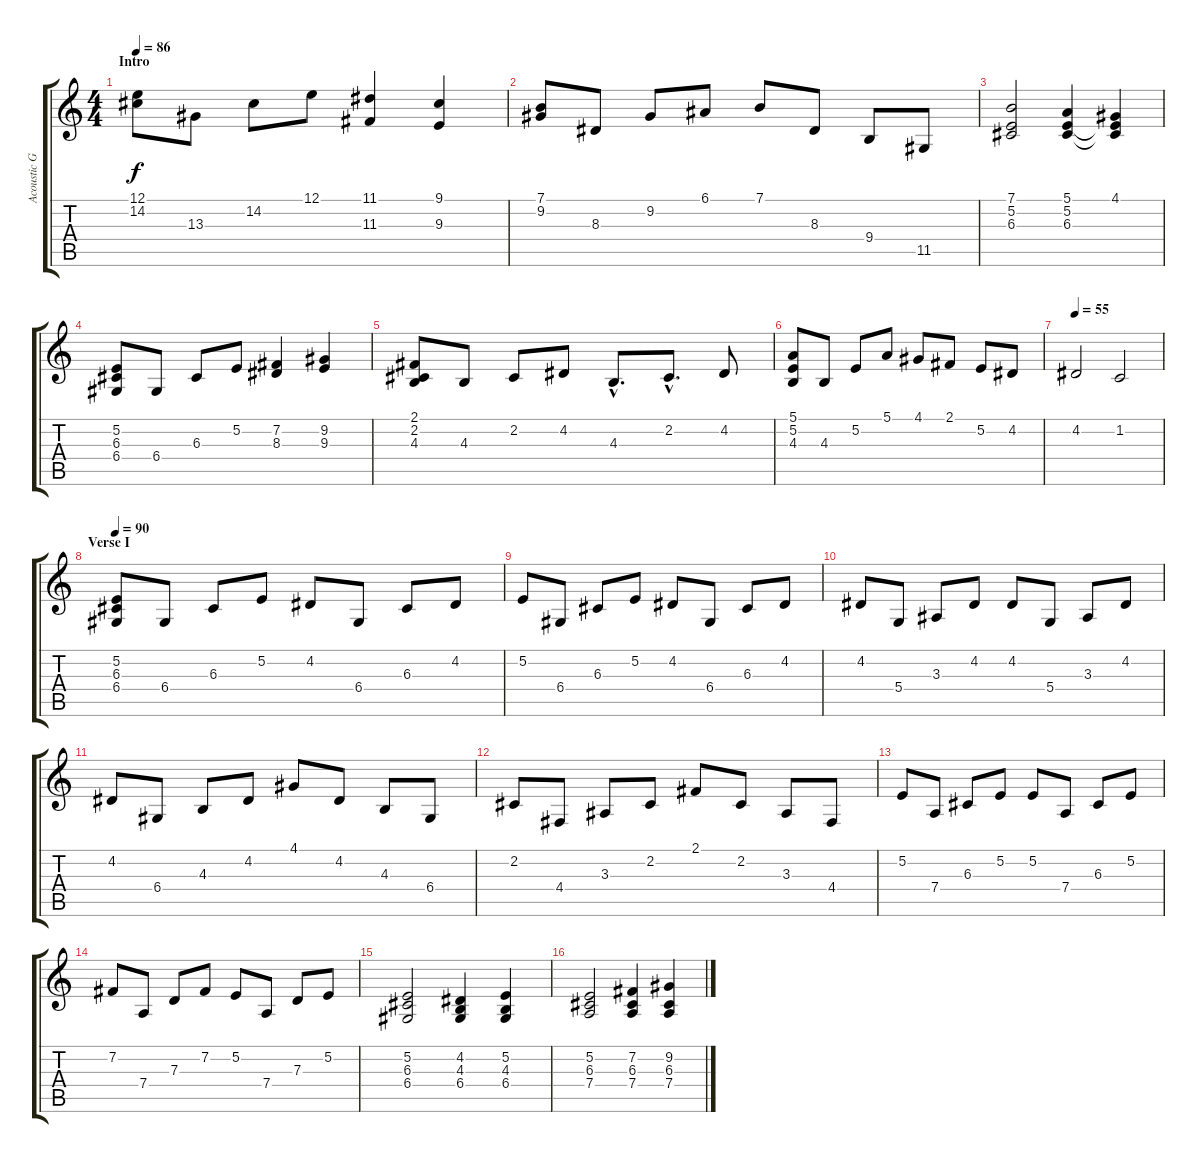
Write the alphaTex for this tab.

\track ("Acoustic Grand Piano (Right Hand)" "Acoustic G") {instrument acousticgrandpiano}
\staff {score tabs}
\tuning (E4 B3 G3 D3 A2 E2) {hide}
\ts (4 4)
\section ("" "Intro")
\tempo 86
\clef g2
\ks c
(12.1 14.2).8{dy f instrument acousticgrandpiano} 13.3.8 14.2.8 12.1.8 (11.1 11.3).4 (9.1 9.3).4 |
(7.1 9.2).8 8.3.8 9.2.8 6.1.8 7.1.8 8.3.8 9.4.8 11.5.8 |
(7.1 5.2 6.3).2 (5.1 5.2 6.3).4 (4.1 5.2{t} 6.3{t}).4 |
(5.2 6.3 6.4).8 6.4.8 6.3.8 5.2.8 (7.2 8.3).4 (9.2 9.3).4 |
(2.1 2.2 4.3).8 4.3.8 2.2.8 4.2.8 4.3{hac}.8{d} 2.2{hac}.8{d} 4.2.8 |
(5.1 5.2 4.3).8 4.3.8 5.2.8 5.1.8 4.1.8 2.1.8 5.2.8 4.2.8 |
\tempo 55
4.2.2 1.2.2 |
\section ("" "Verse I")
\tempo 90
(5.2 6.3 6.4).8 6.4.8 6.3.8 5.2.8 4.2.8 6.4.8 6.3.8 4.2.8 |
5.2.8 6.4.8 6.3.8 5.2.8 4.2.8 6.4.8 6.3.8 4.2.8 |
4.2.8 5.4.8 3.3.8 4.2.8 4.2.8 5.4.8 3.3.8 4.2.8 |
4.2.8 6.4.8 4.3.8 4.2.8 4.1.8 4.2.8 4.3.8 6.4.8 |
2.2.8 4.4.8 3.3.8 2.2.8 2.1.8 2.2.8 3.3.8 4.4.8 |
5.2.8 7.4.8 6.3.8 5.2.8 5.2.8 7.4.8 6.3.8 5.2.8 |
7.2.8 7.4.8 7.3.8 7.2.8 5.2.8 7.4.8 7.3.8 5.2.8 |
(5.2 6.3 6.4).2 (4.2 4.3 6.4).4 (5.2 4.3 6.4).4 |
(5.2 6.3 7.4).2 (7.2 6.3 7.4).4 (9.2 6.3 7.4).4
